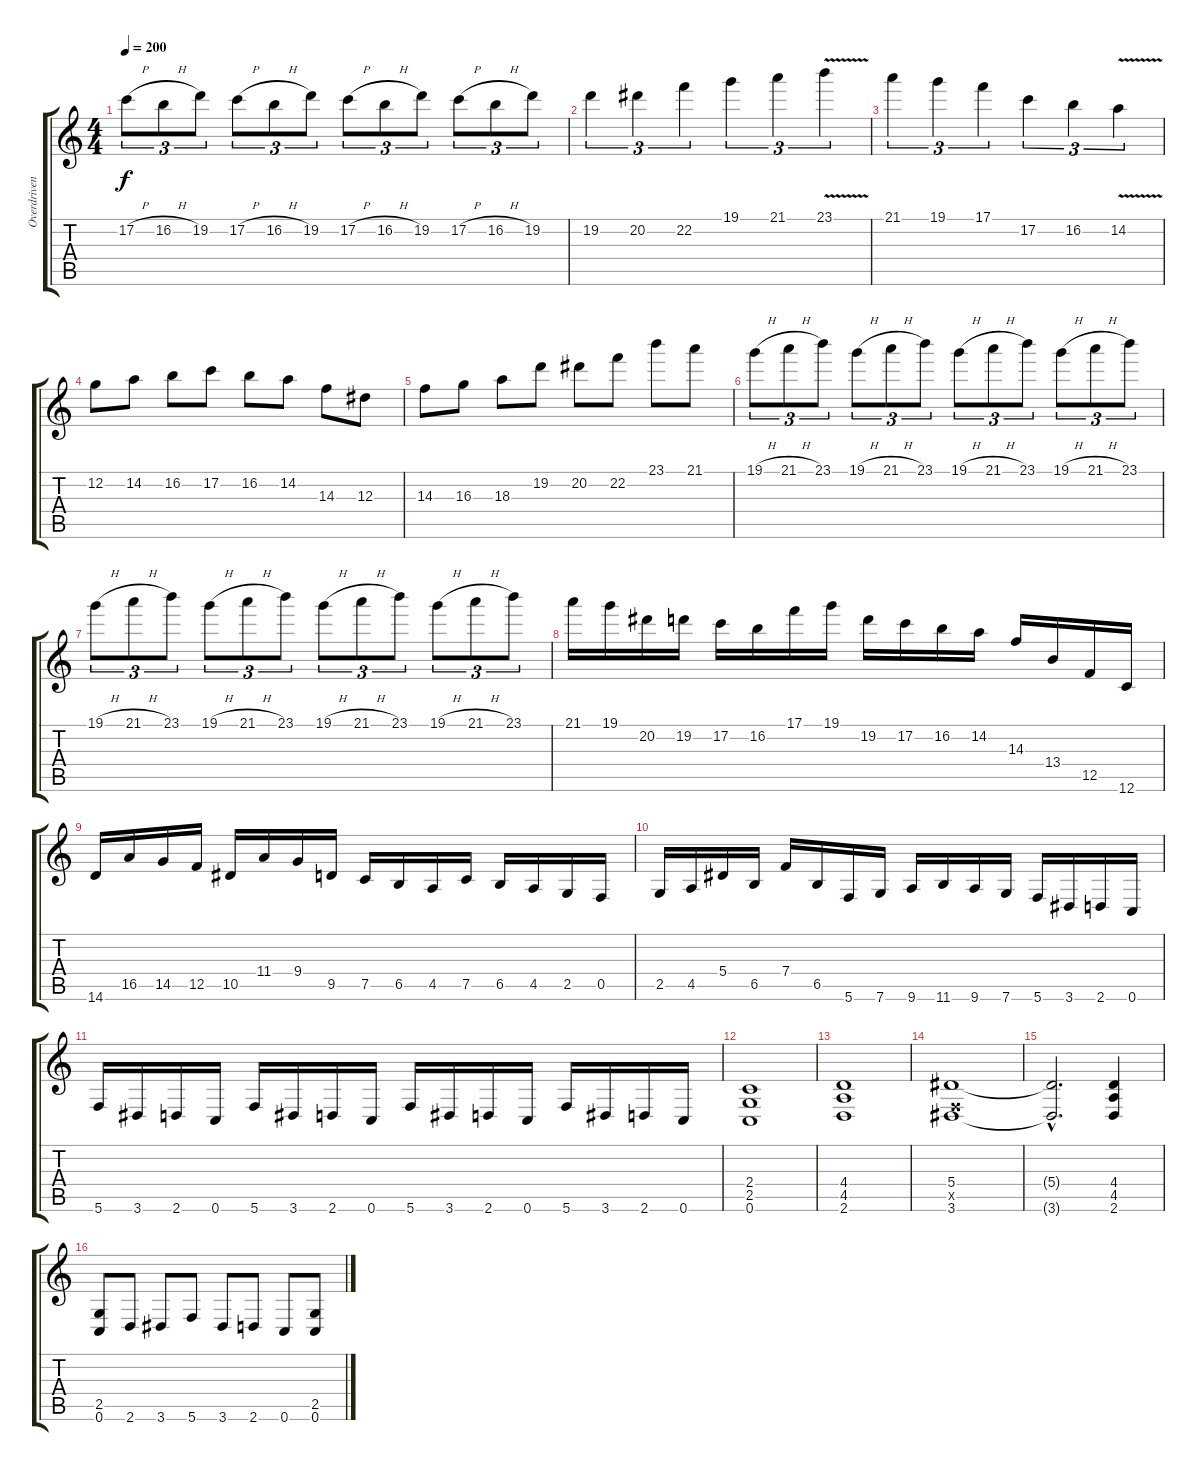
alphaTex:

\track ("Overdriven Lead" "Overdriven") {instrument overdrivenguitar}
\staff {score tabs}
\tuning (C4 G3 Eb3 Bb2 F2 C2) {hide}
\ts (4 4)
\tempo 200
\clef g2
\ks c
17.2{h}.8{tu (3 2) dy f} 16.2{h}.8{tu (3 2)} 19.2.8{tu (3 2)} 17.2{h}.8{tu (3 2)} 16.2{h}.8{tu (3 2)} 19.2.8{tu (3 2)} 17.2{h}.8{tu (3 2)} 16.2{h}.8{tu (3 2)} 19.2.8{tu (3 2)} 17.2{h}.8{tu (3 2)} 16.2{h}.8{tu (3 2)} 19.2.8{tu (3 2)} |
19.2.4{tu (3 2)} 20.2.4{tu (3 2)} 22.2.4{tu (3 2)} 19.1.4{tu (3 2)} 21.1.4{tu (3 2)} 23.1{v}.4{tu (3 2)} |
21.1.4{tu (3 2)} 19.1.4{tu (3 2)} 17.1.4{tu (3 2)} 17.2.4{tu (3 2)} 16.2.4{tu (3 2)} 14.2{v}.4{tu (3 2)} |
12.2.8 14.2.8 16.2.8 17.2.8 16.2.8 14.2.8 14.3.8 12.3.8 |
14.3.8 16.3.8 18.3.8 19.2.8 20.2.8 22.2.8 23.1.8 21.1.8 |
19.1{h}.8{tu (3 2)} 21.1{h}.8{tu (3 2)} 23.1.8{tu (3 2)} 19.1{h}.8{tu (3 2)} 21.1{h}.8{tu (3 2)} 23.1.8{tu (3 2)} 19.1{h}.8{tu (3 2)} 21.1{h}.8{tu (3 2)} 23.1.8{tu (3 2)} 19.1{h}.8{tu (3 2)} 21.1{h}.8{tu (3 2)} 23.1.8{tu (3 2)} |
19.1{h}.8{tu (3 2)} 21.1{h}.8{tu (3 2)} 23.1.8{tu (3 2)} 19.1{h}.8{tu (3 2)} 21.1{h}.8{tu (3 2)} 23.1.8{tu (3 2)} 19.1{h}.8{tu (3 2)} 21.1{h}.8{tu (3 2)} 23.1.8{tu (3 2)} 19.1{h}.8{tu (3 2)} 21.1{h}.8{tu (3 2)} 23.1.8{tu (3 2)} |
21.1.16 19.1.16 20.2.16 19.2.16 17.2.16 16.2.16 17.1.16 19.1.16 19.2.16 17.2.16 16.2.16 14.2.16 14.3.16 13.4.16 12.5.16 12.6.16 |
14.6.16 16.5.16 14.5.16 12.5.16 10.5.16 11.4.16 9.4.16 9.5.16 7.5.16 6.5.16 4.5.16 7.5.16 6.5.16 4.5.16 2.5.16 0.5.16 |
2.5.16 4.5.16 5.4.16 6.5.16 7.4.16 6.5.16 5.6.16 7.6.16 9.6.16 11.6.16 9.6.16 7.6.16 5.6.16 3.6.16 2.6.16 0.6.16 |
5.6.16 3.6.16 2.6.16 0.6.16 5.6.16 3.6.16 2.6.16 0.6.16 5.6.16 3.6.16 2.6.16 0.6.16 5.6.16 3.6.16 2.6.16 0.6.16 |
(2.4 2.5 0.6).1 |
(4.4 4.5 2.6).1 |
(5.4 0.5{x} 3.6).1 |
(5.4{hac t} 3.6{hac t}).2{d} (4.4 4.5 2.6).4 |
(2.5 0.6).8 2.6.8 3.6.8 5.6.8 3.6.8 2.6.8 0.6.8 (2.5 0.6).8
